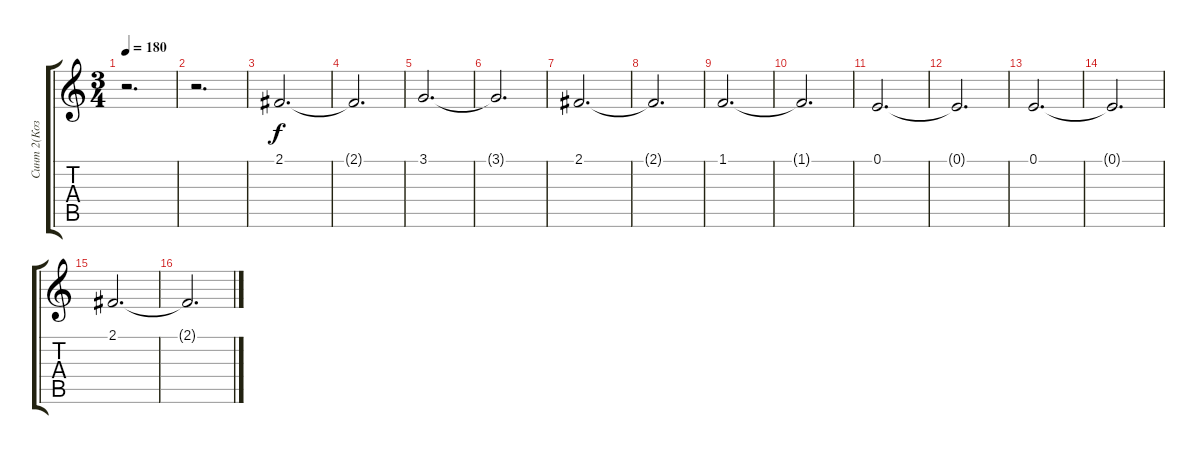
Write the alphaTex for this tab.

\track ("Синт 2(Козлов)" "Синт 2(Коз") {instrument synthvoice}
\staff {score tabs}
\tuning (E4 B3 G3 D3 A2 E2) {hide}
\ts (3 4)
\tempo 180
\clef g2
\ks c
r.2{d dy f} |
r.2{d} |
2.1.2{d} |
2.1{t}.2{d} |
3.1.2{d} |
3.1{t}.2{d} |
2.1.2{d} |
2.1{t}.2{d} |
1.1.2{d} |
1.1{t}.2{d} |
0.1.2{d} |
0.1{t}.2{d} |
0.1.2{d} |
0.1{t}.2{d} |
2.1.2{d} |
2.1{t}.2{d}
